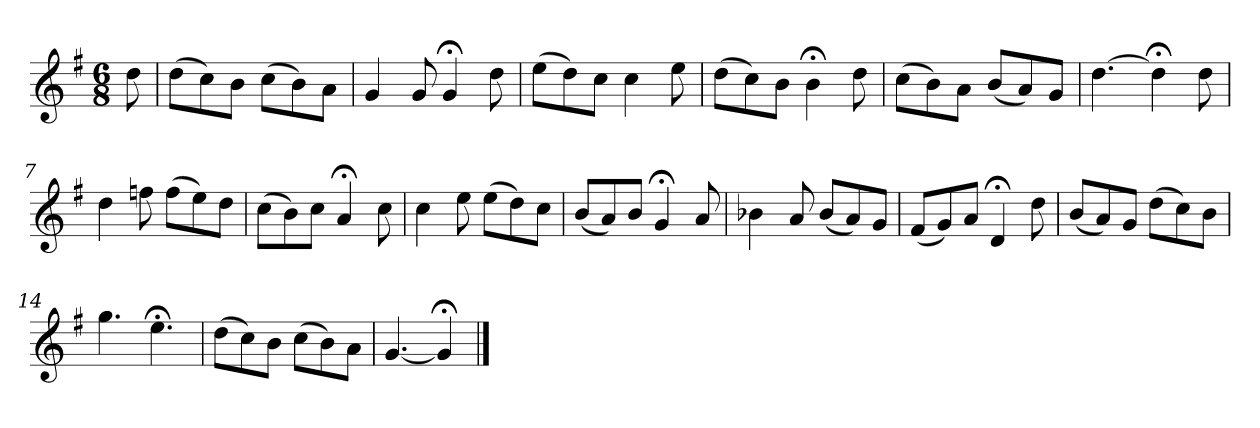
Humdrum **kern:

**kern
*part1
*staff1
*k[f#]
*G:
*M6/8
*MM120
=
8dd
=1
(8ddL
8cc)
8bJ
(8ccL
8b)
8aJ
=2
4g
8g
4g;<
8dd
=3
(8eeL
8dd)
8ccJ
4cc
8ee
=4
(8ddL
8cc)
8bJ
4b;<
8dd
=5
(8ccL
8b)
8aJ
(8bL
8a)
8gJ
=6
[4.dd
4dd;<]
8dd
=7
4dd
8ffn
(8ffL
8ee)
8ddJ
=8
(8ccL
8b)
8ccJ
4a;<
8cc
=9
4cc
8ee
(8eeL
8dd)
8ccJ
=10
(8bL
8a)
8bJ
4g;<
8a
=11
4b-X
8a
(8b-L
8a)
8gJ
=12
(8f#L
8g)
8aJ
4d;<
8dd
=13
(8bL
8a)
8gJ
(8ddL
8cc)
8bJ
=14
4.gg
4.ee;<
=15
(8ddL
8cc)
8bJ
(8ccL
8b)
8aJ
=16
[4.g
4g;<]
==
*-
